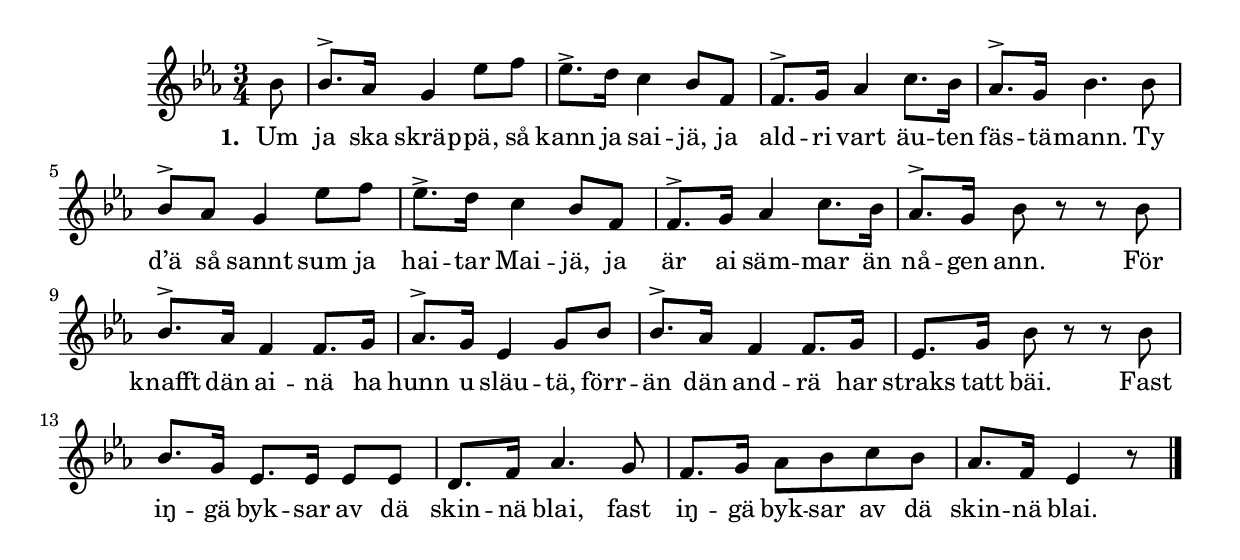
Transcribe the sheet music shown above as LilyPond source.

{
\time 3/4
\key ees \major
\partial 8

 bes'8  | 
 bes'8.^> aes'16 g'4 ees''8 f''  | 
 ees''8.^> d''16 c''4 bes'8 f'  | 
 f'8.^> g'16 aes'4 c''8. bes'16  | 
 aes'8.^> g'16 bes'4. bes'8  | 
 bes'^> aes' g'4 ees''8 f''  | 
 ees''8.^> d''16 c''4 bes'8 f'  | 
 f'8.^> g'16 aes'4 c''8. bes'16  | 
 aes'8.^> g'16 bes'8 r r bes'  | 
 bes'8.^> aes'16 f'4 f'8. g'16  | 
 aes'8.^> g'16 ees'4 g'8 bes'  | 
 bes'8.^> aes'16 f'4 f'8. g'16  | 
 ees'8. g'16 bes'8 r r bes'  | 
 bes'8. g'16 ees'8. ees'16 ees'8 ees'  | 
 d'8. f'16 aes'4. g'8  | 
 f'8. g'16 aes'8 bes' c'' bes'  | 
 aes'8. f'16 ees'4 r8 \bar "|."
 }
 \addlyrics {
     \set stanza = #"1. "
     Um ja ska skräp -- pä, så kann ja sai -- jä, ja
     ald -- ri vart äu -- ten fäs -- tä -- mann. Ty d’ä så sannt sum ja
     hai -- tar Mai -- jä, ja är ai säm -- mar än nå -- gen ann. För
     knafft dän ai -- nä ha hunn u släu -- tä, förr -- än dän and -- rä har
     straks tatt bäi. Fast iŋ -- gä byk -- sar av dä skin -- nä blai, fast
     iŋ -- gä byk -- sar av dä skin -- nä blai.
}
